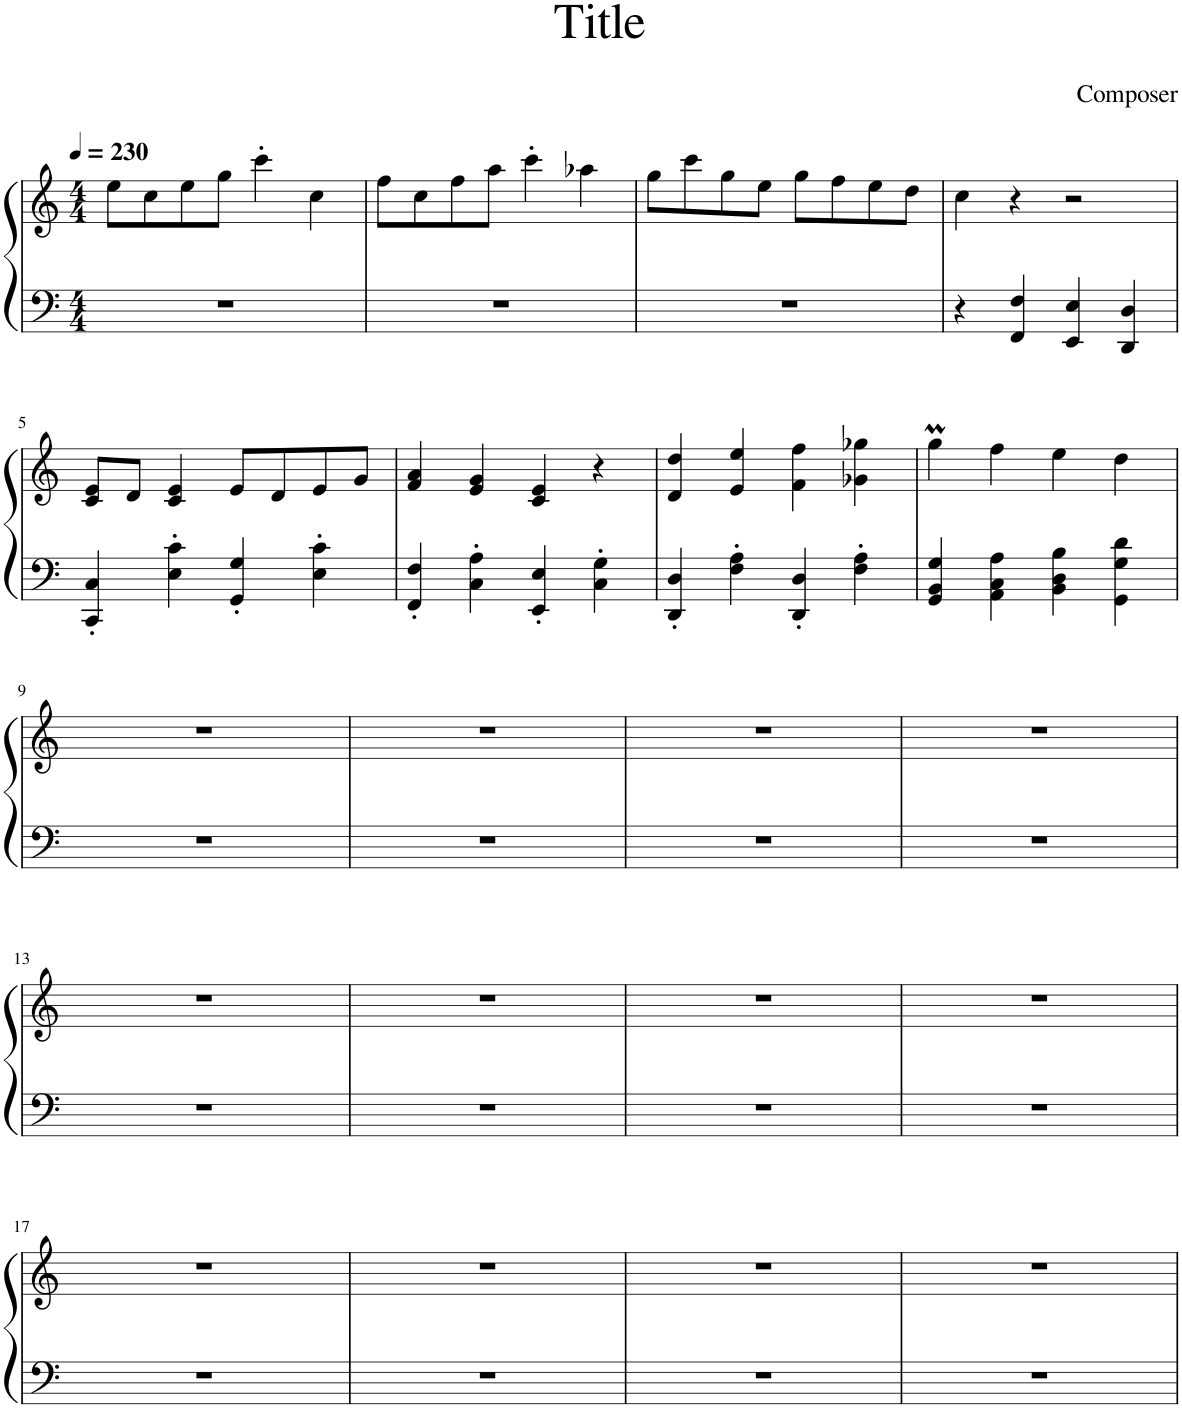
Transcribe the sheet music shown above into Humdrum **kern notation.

**kern	**kern
*part1	*part1
*staff2	*staff1
*I"Piano	*
*I'Pno.	*
*clefF4	*clefG2
*k[]	*k[]
*M4/4	*M4/4
*MM230	*MM230
=1	=1
1r	8ee\L
.	8cc\
.	8ee\
.	8gg\J
.	4ccc'\
.	4cc\
=2	=2
1r	8ff\L
.	8cc\
.	8ff\
.	8aa\J
.	4ccc'\
.	4aa-X\
=3	=3
1r	8gg\L
.	8ccc\
.	8gg\
.	8ee\J
.	8gg\L
.	8ff\
.	8ee\
.	8dd\J
=4	=4
4r	4cc\
4FF/ 4F/	4r
4EE/ 4E/	2r
4DD/ 4D/	.
!!LO:LB:g=z
=5	=5
4CC/' 4C/'	8c/ 8e/L
.	8d/J
4E\' 4c\'	4c/ 4e/
4GG/' 4G/'	8e/L
.	8d/
4E\' 4c\'	8e/
.	8g/J
=6	=6
4FF/' 4F/'	4f/ 4a/
4C\' 4A\'	4e/ 4g/
4EE/' 4E/'	4c/ 4e/
4C\' 4G\'	4r
=7	=7
4DD/' 4D/'	4d/ 4dd/
4F\' 4A\'	4e/ 4ee/
4DD/' 4D/'	4f\ 4ff\
4F\' 4A\'	4g-X\ 4gg-X\
=8	=8
4GG/ 4BB/ 4G/	4ggM\
4AA\ 4C\ 4A\	4ff\
4BB\ 4D\ 4B\	4ee\
4GG\ 4G\ 4d\	4dd\
!!LO:LB:g=z
=9	=9
1r	1r
=10	=10
1r	1r
=11	=11
1r	1r
=12	=12
1r	1r
!!LO:LB:g=z
=13	=13
1r	1r
=14	=14
1r	1r
=15	=15
1r	1r
=16	=16
1r	1r
!!LO:LB:g=z
=17	=17
1r	1r
=18	=18
1r	1r
=19	=19
1r	1r
=20	=20
1r	1r
=	=
*-	*-
